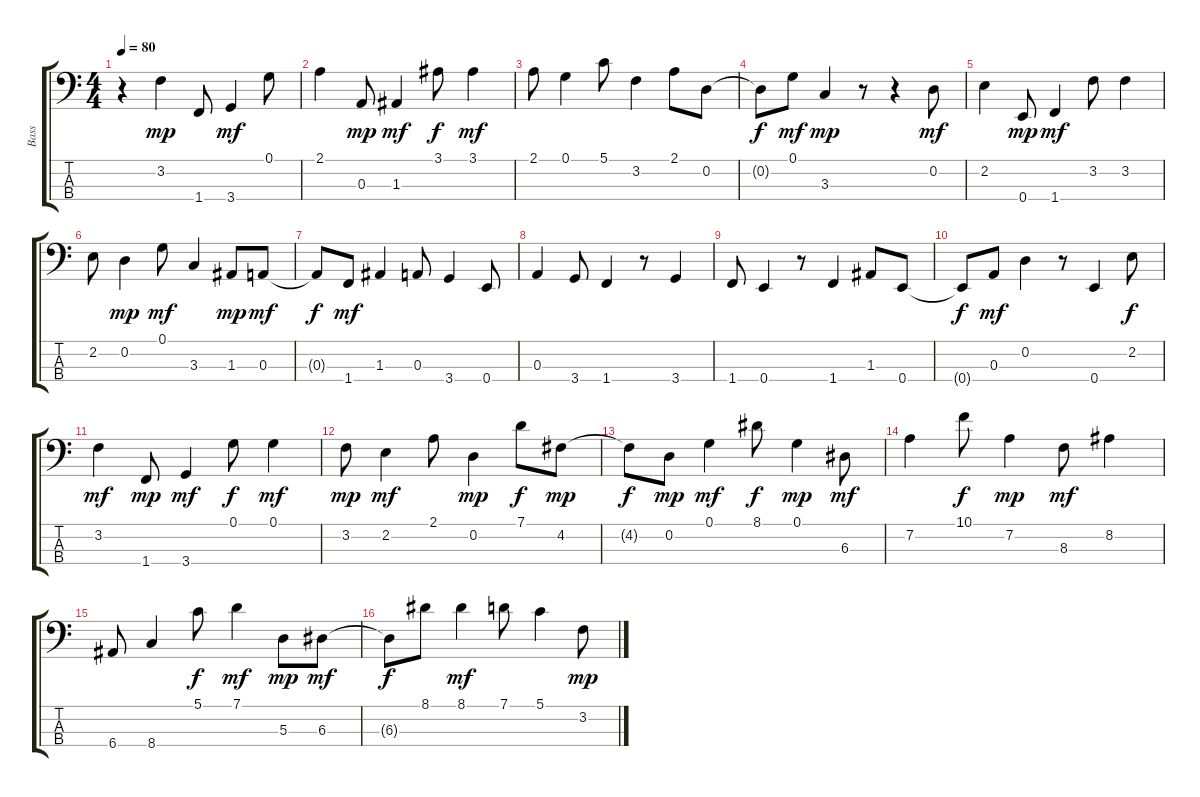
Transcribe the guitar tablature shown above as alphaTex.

\track ("Bass" "Bass") {instrument fretlessbass}
\staff {score tabs}
\tuning (G2 D2 A1 E1) {hide}
\ts (4 4)
\tempo 80
\clef f4
\ks c
r.4{dy mp instrument fretlessbass} 3.2.4 1.4.8 3.4.4{dy mf} 0.1.8 |
2.1.4 0.3.8{dy mp} 1.3.4{dy mf} 3.1.8{dy f} 3.1.4{dy mf} |
2.1.8 0.1.4 5.1.8 3.2.4 2.1.8 0.2.8 |
0.2{t}.8{dy f} 0.1.8{dy mf} 3.3.4{dy mp} r.8 r.4 0.2.8{dy mf} |
2.2.4 0.4.8{dy mp} 1.4.4{dy mf} 3.2.8 3.2.4 |
2.2.8 0.2.4{dy mp} 0.1.8{dy mf} 3.3.4 1.3.8{dy mp} 0.3.8{dy mf} |
0.3{t}.8{dy f} 1.4.8{dy mf} 1.3.4 0.3.8 3.4.4 0.4.8 |
0.3.4 3.4.8 1.4.4 r.8 3.4.4 |
1.4.8 0.4.4 r.8 1.4.4 1.3.8 0.4.8 |
0.4{t}.8{dy f} 0.3.8{dy mf} 0.2.4 r.8 0.4.4 2.2.8{dy f} |
3.2.4{dy mf} 1.4.8{dy mp} 3.4.4{dy mf} 0.1.8{dy f} 0.1.4{dy mf} |
3.2.8{dy mp} 2.2.4{dy mf} 2.1.8 0.2.4{dy mp} 7.1.8{dy f} 4.2.8{dy mp} |
4.2{t}.8{dy f} 0.2.8{dy mp} 0.1.4{dy mf} 8.1.8{dy f} 0.1.4{dy mp} 6.3.8{dy mf} |
7.2.4 10.1.8{dy f} 7.2.4{dy mp} 8.3.8{dy mf} 8.2.4 |
6.4.8 8.4.4 5.1.8{dy f} 7.1.4{dy mf} 5.3.8{dy mp} 6.3.8{dy mf} |
6.3{t}.8{dy f} 8.1.8 8.1.4{dy mf} 7.1.8 5.1.4 3.2.8{dy mp}
